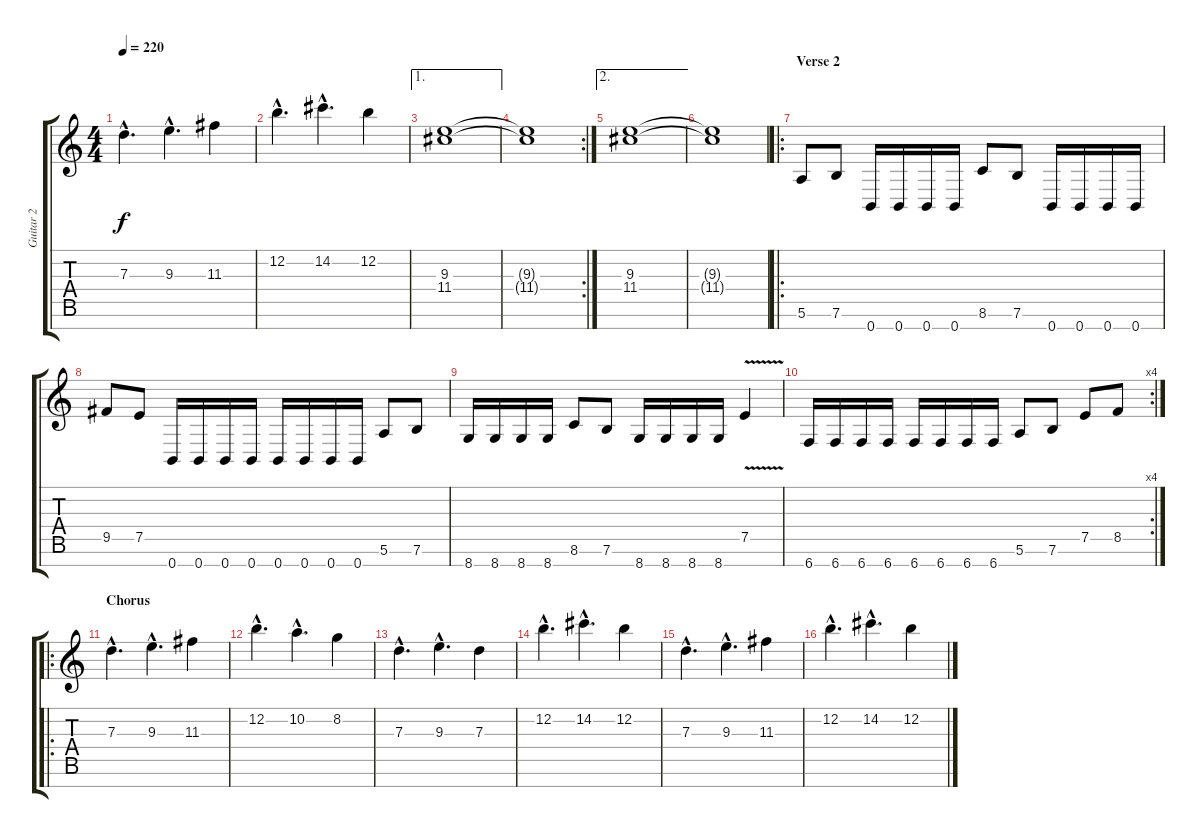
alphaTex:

\track ("Guitar 2" "Guitar 2") {instrument distortionguitar}
\staff {score tabs}
\tuning (E4 B3 G3 D3 A2 E2 B1) {hide}
\ts (4 4)
\tempo 220
\clef g2
\ks c
7.3{hac}.4{d dy f} 9.3{hac}.4{d} 11.3.4 |
12.2{hac}.4{d} 14.2{hac}.4{d} 12.2.4 |
\ae 1
(9.3 11.4).1 |
\rc 2
(9.3{t} 11.4{t}).1 |
\ae 2
(9.3 11.4).1 |
(9.3{t} 11.4{t}).1 |
\ro
\section ("" "Verse 2")
5.6.8 7.6.8 0.7.16 0.7.16 0.7.16 0.7.16 8.6.8 7.6.8 0.7.16 0.7.16 0.7.16 0.7.16 |
9.5.8 7.5.8 0.7.16 0.7.16 0.7.16 0.7.16 0.7.16 0.7.16 0.7.16 0.7.16 5.6.8 7.6.8 |
8.7.16 8.7.16 8.7.16 8.7.16 8.6.8 7.6.8 8.7.16 8.7.16 8.7.16 8.7.16 7.5{v}.4 |
\rc 4
6.7.16 6.7.16 6.7.16 6.7.16 6.7.16 6.7.16 6.7.16 6.7.16 5.6.8 7.6.8 7.5.8 8.5.8 |
\ro
\section ("" "Chorus")
7.3{hac}.4{d} 9.3{hac}.4{d} 11.3.4 |
12.2{hac}.4{d} 10.2{hac}.4{d} 8.2.4 |
7.3{hac}.4{d} 9.3{hac}.4{d} 7.3.4 |
12.2{hac}.4{d} 14.2{hac}.4{d} 12.2.4 |
7.3{hac}.4{d} 9.3{hac}.4{d} 11.3.4 |
12.2{hac}.4{d} 14.2{hac}.4{d} 12.2.4
